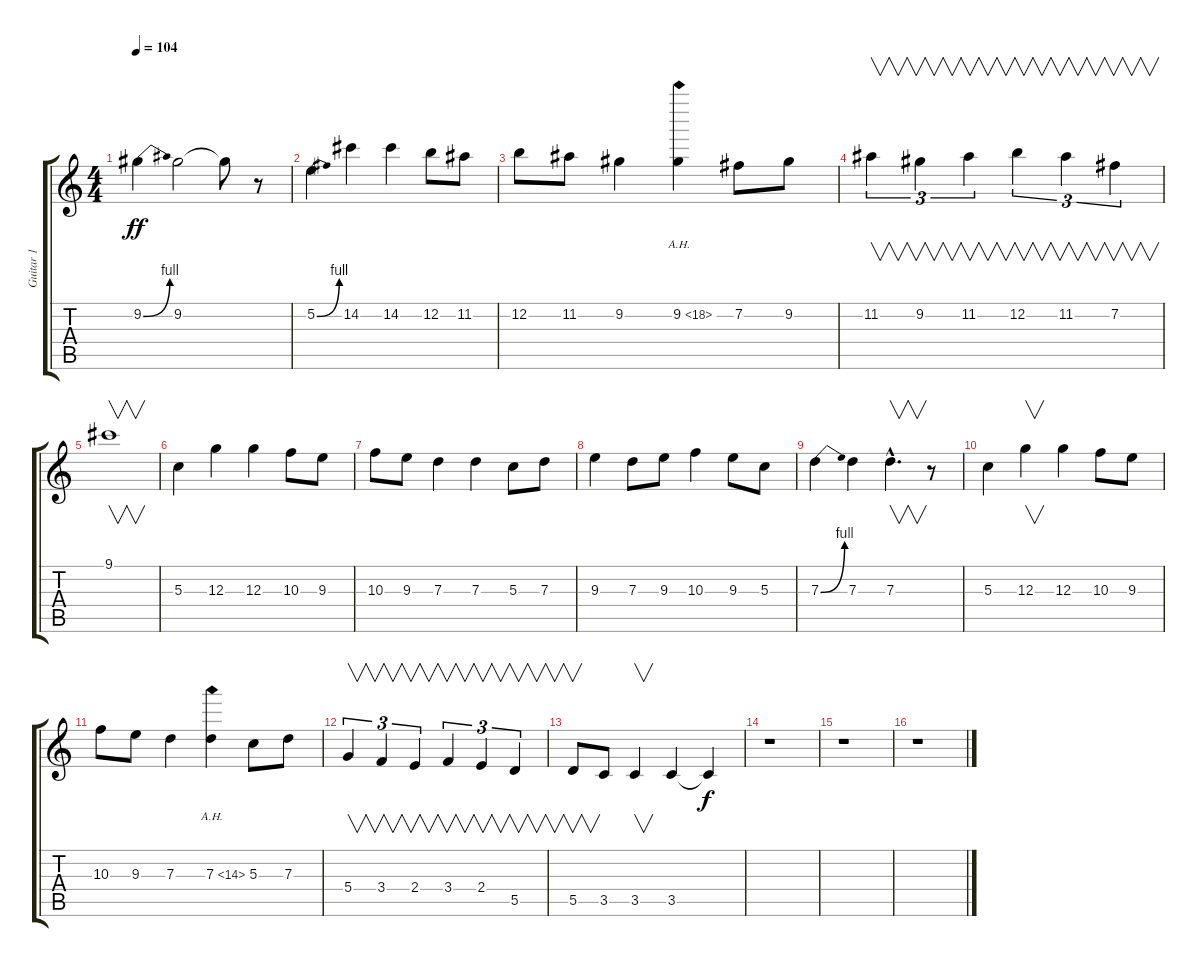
\track ("Guitar 1" "Guitar 1") {instrument distortionguitar}
\staff {score tabs}
\tuning (E4 B3 G3 D3 A2 E2) {hide}
\ts (4 4)
\tempo 104
\clef g2
\ks c
9.2{be (bend 0 0 60 4)}.4{dy ff} 9.2.2 9.2{t}.8 r.8 |
5.2{be (bend 0 0 60 4)}.4 14.2.4 14.2.4 12.2.8 11.2.8 |
12.2.8 11.2.8 9.2.4 9.2{ah 9}.4 7.2.8 9.2.8 |
11.2.4{v tu (3 2)} 9.2.4{v tu (3 2)} 11.2.4{v tu (3 2)} 12.2.4{v tu (3 2)} 11.2.4{v tu (3 2)} 7.2.4{v tu (3 2)} |
9.1.1{v} |
5.3.4 12.3.4 12.3.4 10.3.8 9.3.8 |
10.3.8 9.3.8 7.3.4 7.3.4 5.3.8 7.3.8 |
9.3.4 7.3.8 9.3.8 10.3.4 9.3.8 5.3.8 |
7.3{be (bend 0 0 60 4)}.4 7.3.4 7.3{hac}.4{v d} r.8 |
5.3.4 12.3.4{v} 12.3.4 10.3.8 9.3.8 |
10.3.8 9.3.8 7.3.4 7.3{ah 7}.4 5.3.8 7.3.8 |
5.4.4{v tu (3 2)} 3.4.4{v tu (3 2)} 2.4.4{v tu (3 2)} 3.4.4{v tu (3 2)} 2.4.4{v tu (3 2)} 5.5.4{v tu (3 2)} |
5.5.8{v} 3.5.8 3.5.4{v} 3.5.4 3.5{t}.4{dy f} |
r.1 |
r.1 |
r.1
